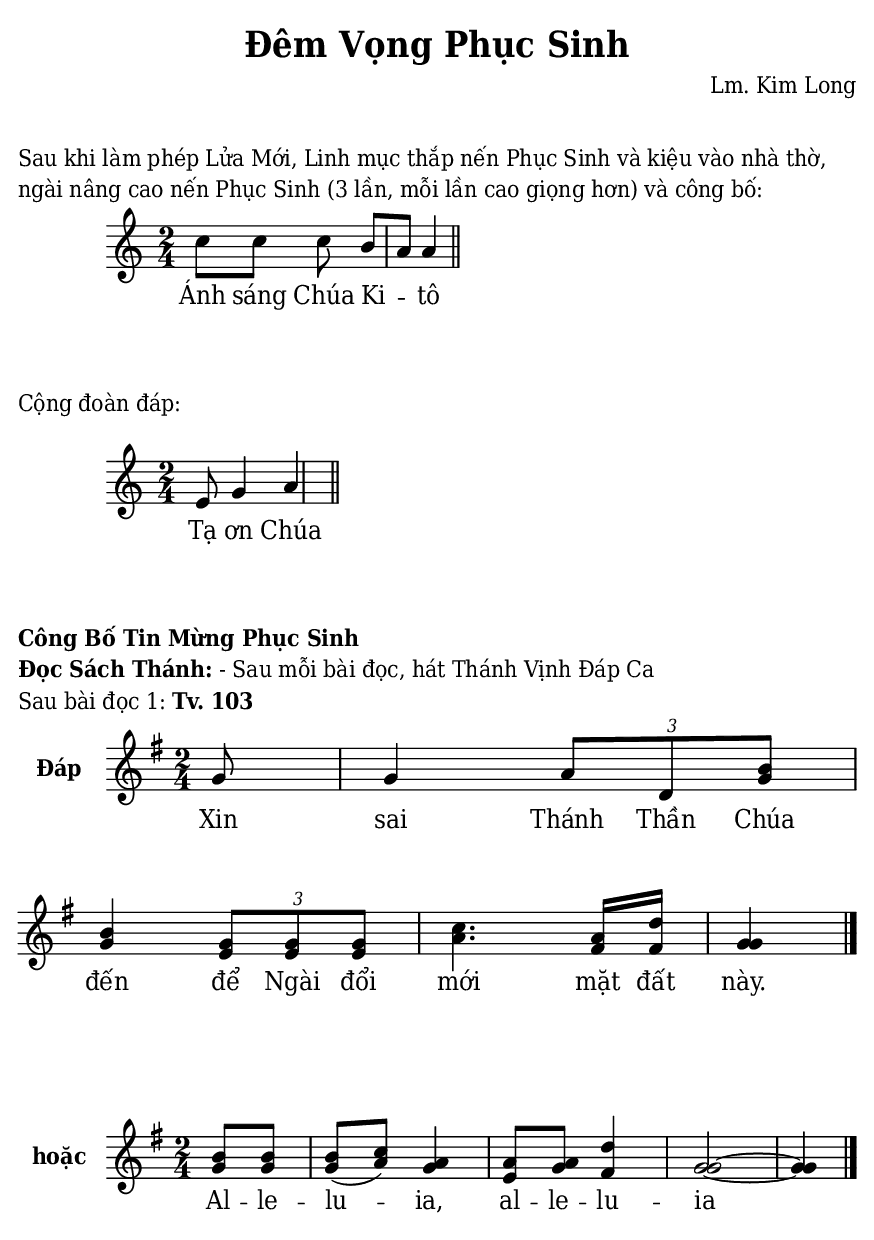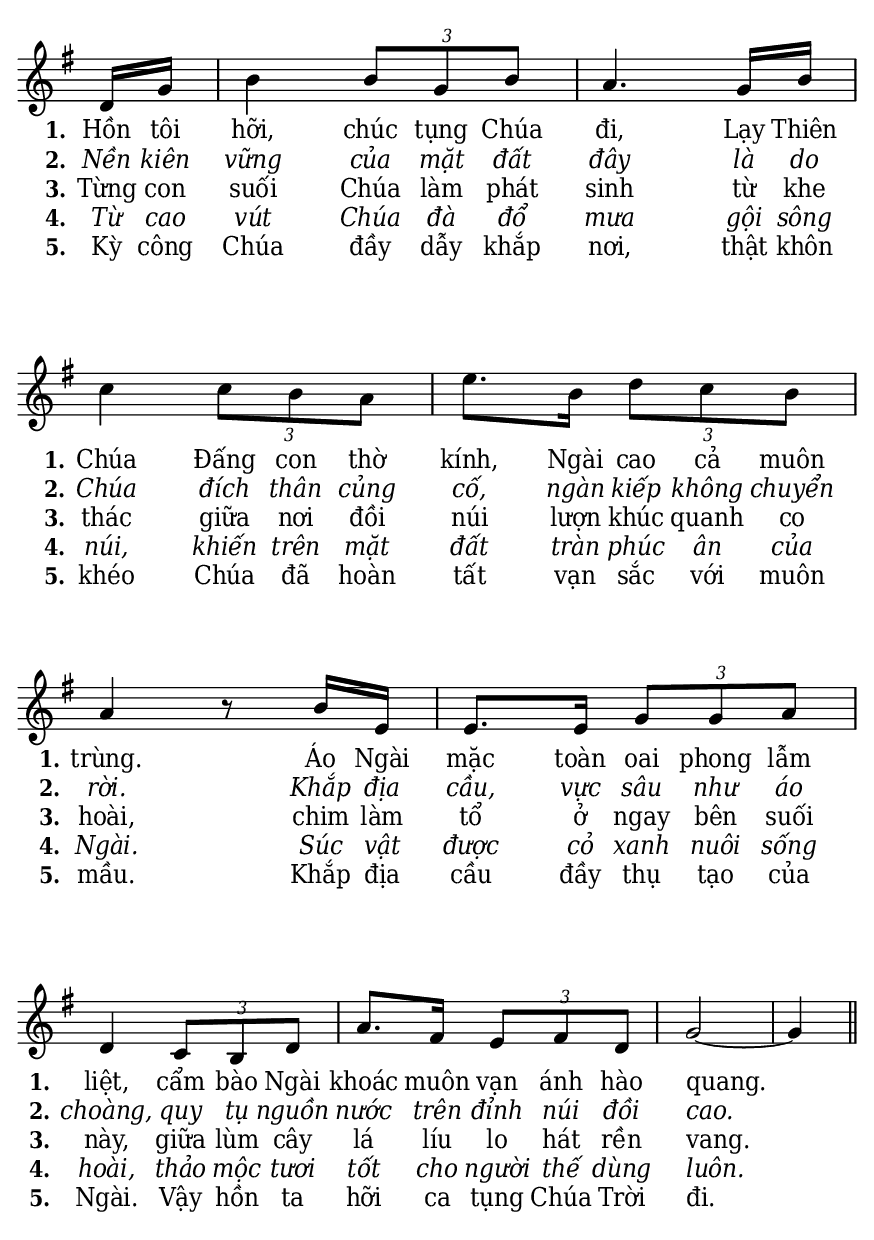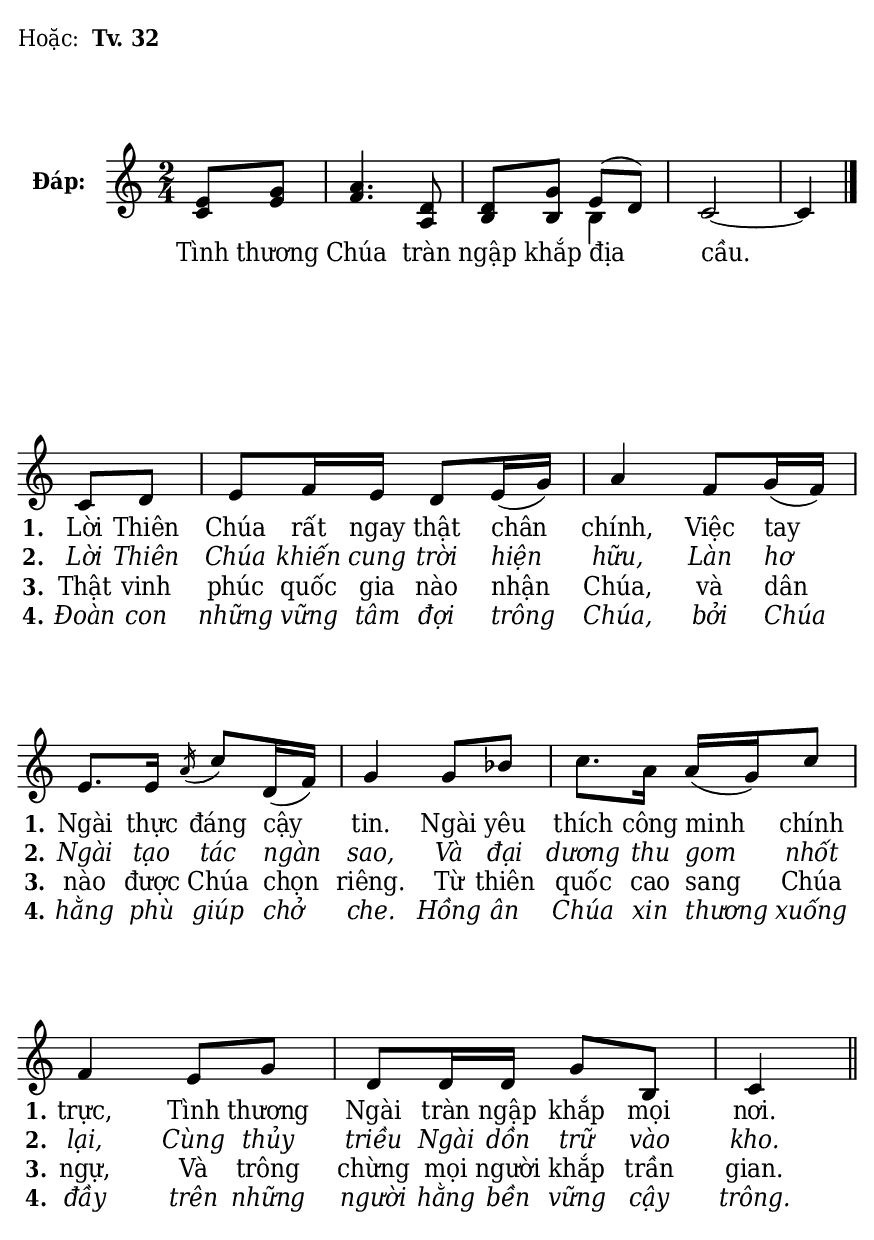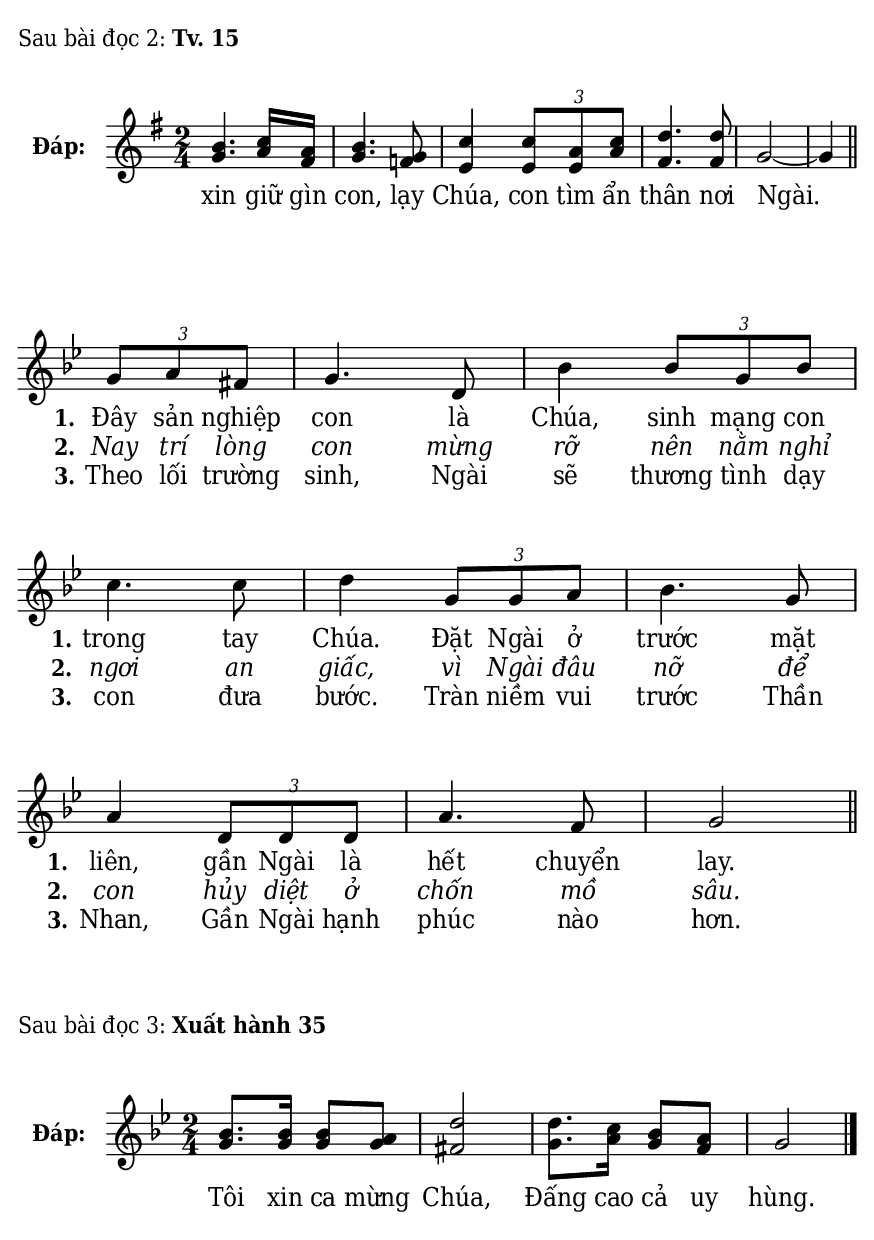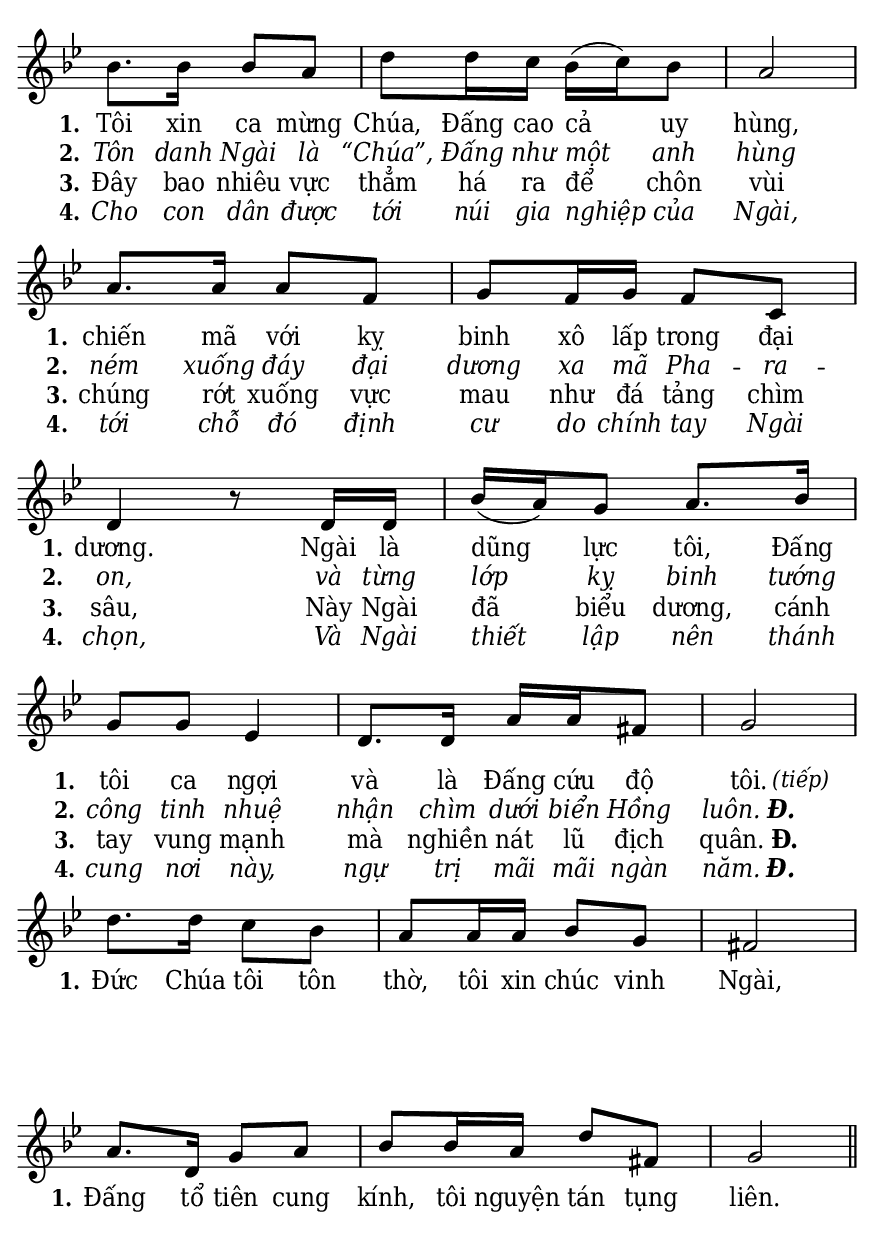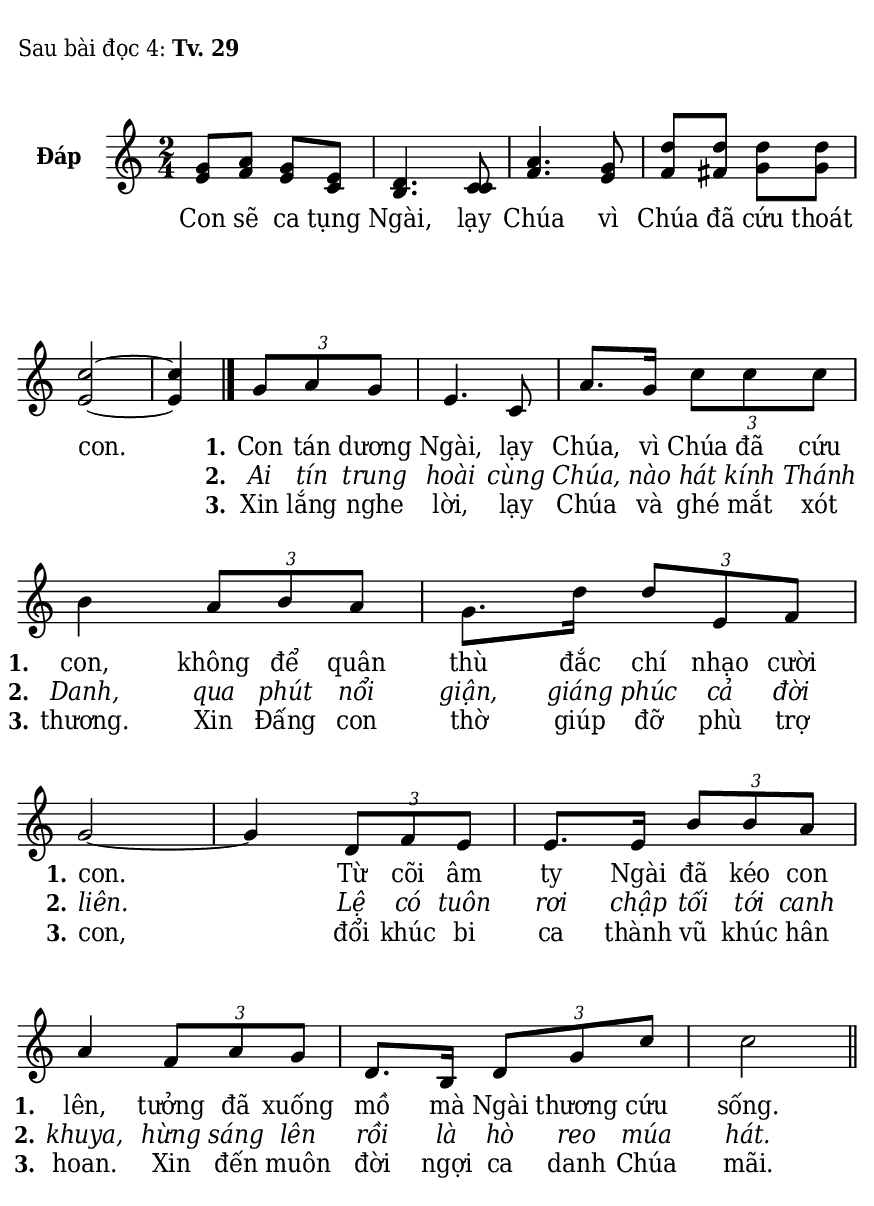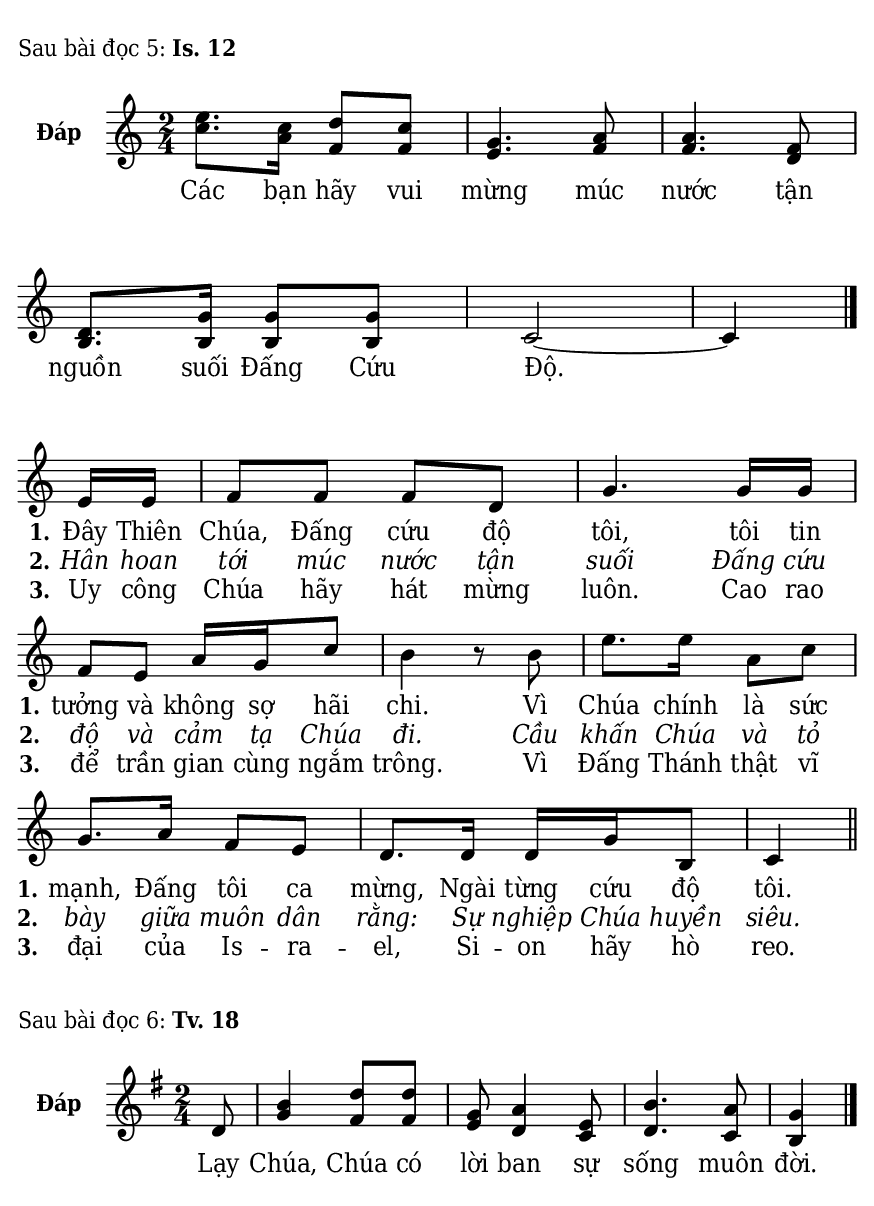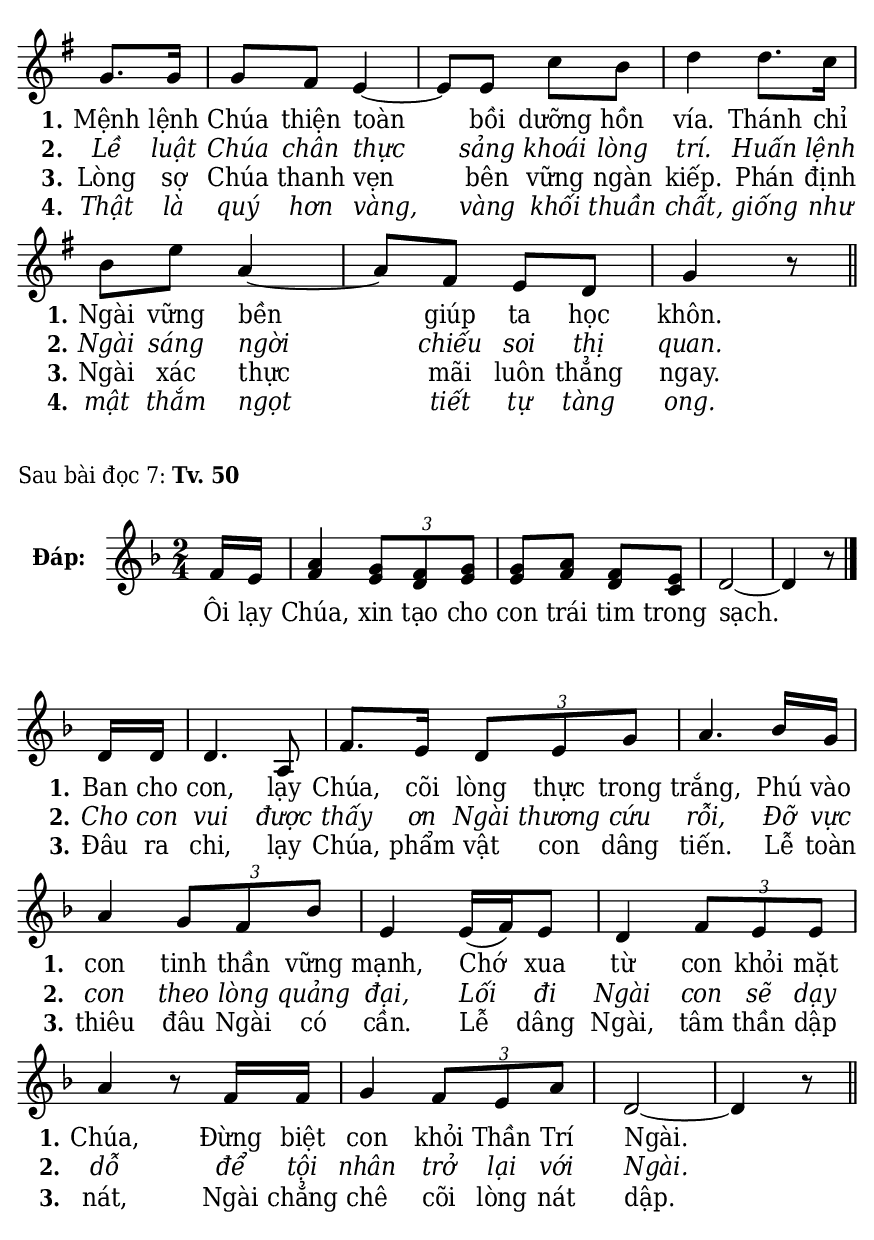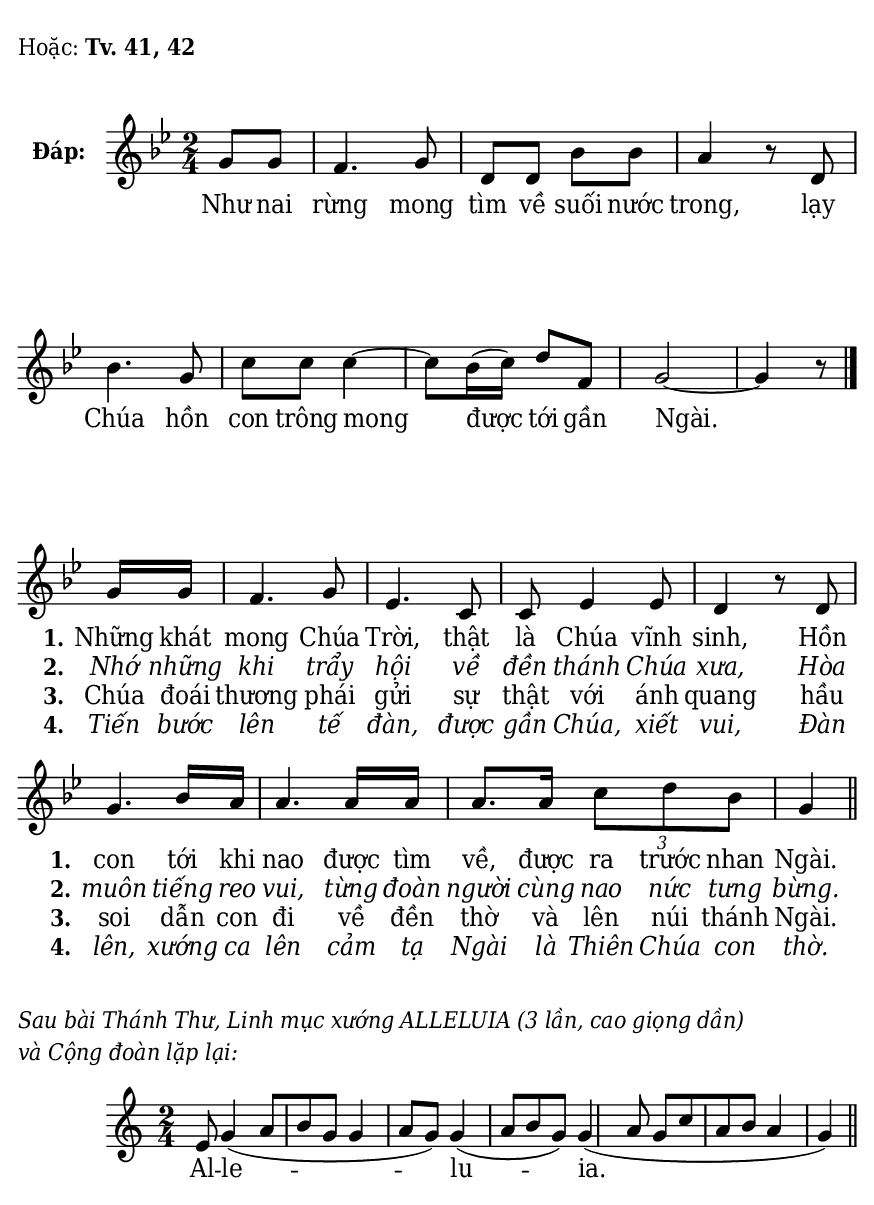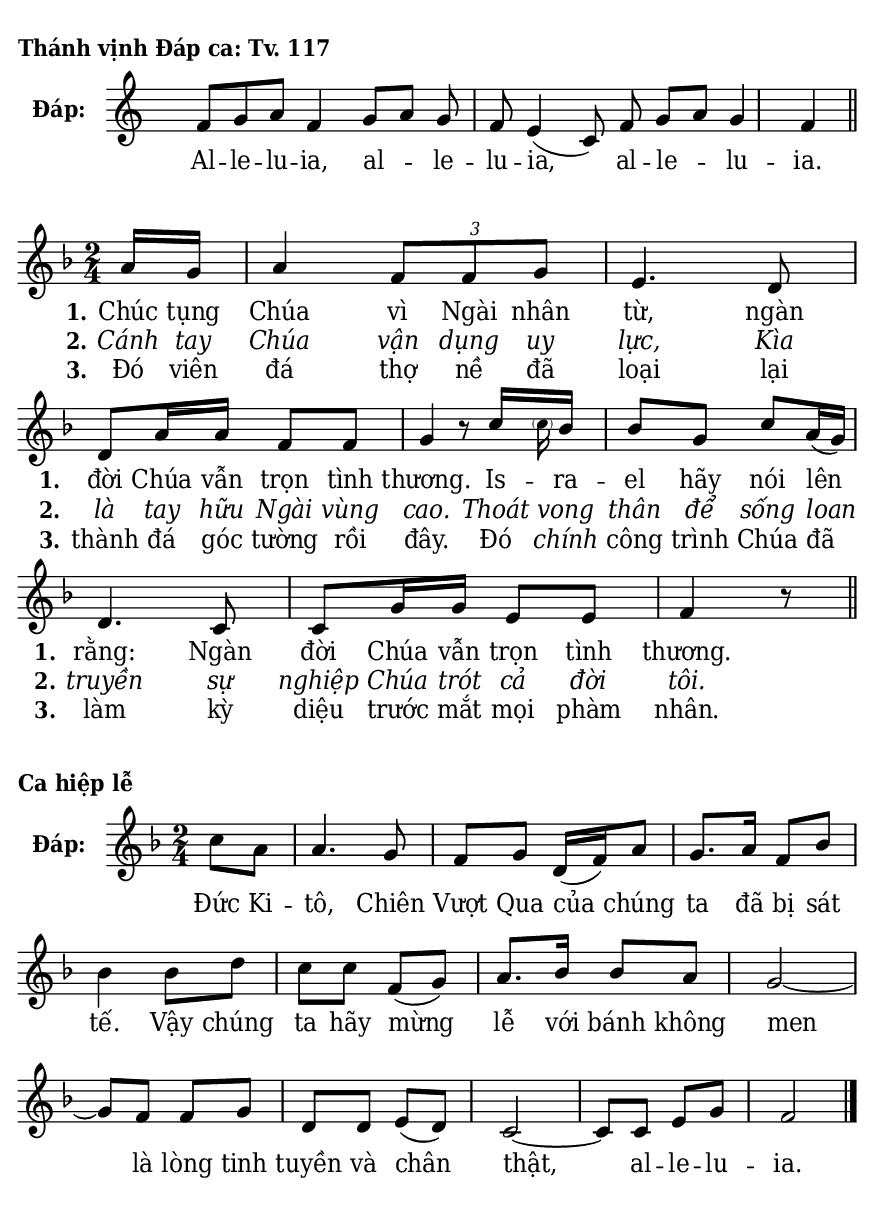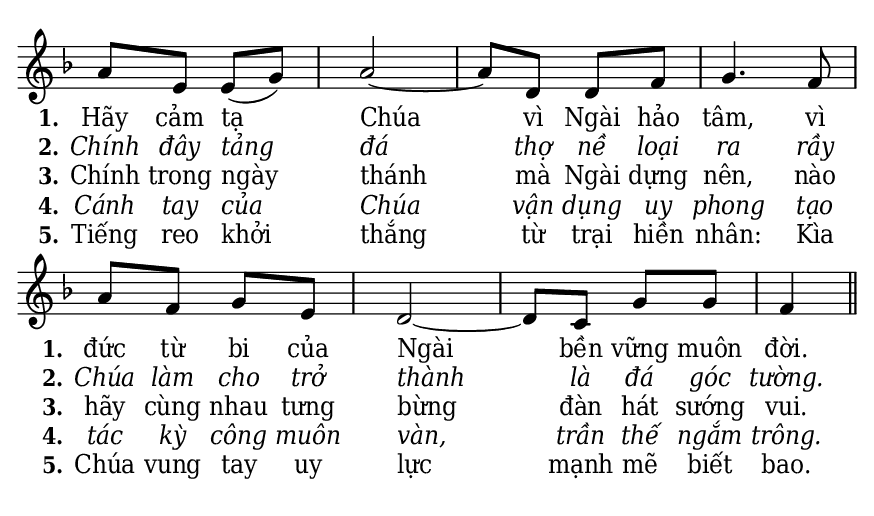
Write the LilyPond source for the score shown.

% Cài đặt chung
\version "2.22.1"
\include "english.ly"

\header {
  title = "Đêm Vọng Phục Sinh"
  composer = "Lm. Kim Long"
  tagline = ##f
}

% mã nguồn cho những chức năng chưa hỗ trợ trong phiên bản lilypond hiện tại
% cung cấp bởi cộng đồng lilypond khi gửi email đến lilypond-user@gnu.org
% in số phiên khúc trên mỗi dòng
#(define (add-grob-definition grob-name grob-entry)
     (set! all-grob-descriptions
           (cons ((@@ (lily) completize-grob-entry)
                  (cons grob-name grob-entry))
                 all-grob-descriptions)))

#(add-grob-definition
    'StanzaNumberSpanner
    `((direction . ,LEFT)
      (font-series . bold)
      (padding . 1.0)
      (side-axis . ,X)
      (stencil . ,ly:text-interface::print)
      (X-offset . ,ly:side-position-interface::x-aligned-side)
      (Y-extent . ,grob::always-Y-extent-from-stencil)
      (meta . ((class . Spanner)
               (interfaces . (font-interface
                              side-position-interface
                              stanza-number-interface
                              text-interface))))))

\layout {
    \context {
      \Global
      \grobdescriptions #all-grob-descriptions
    }
    \context {
      \Score
      \remove Stanza_number_align_engraver
      \consists
        #(lambda (context)
           (let ((texts '())
                 (syllables '()))
             (make-engraver
              (acknowledgers
               ((stanza-number-interface engraver grob source-engraver)
                  (set! texts (cons grob texts)))
               ((lyric-syllable-interface engraver grob source-engraver)
                  (set! syllables (cons grob syllables))))
              ((stop-translation-timestep engraver)
                 (for-each
                  (lambda (text)
                    (for-each
                     (lambda (syllable)
                       (ly:pointer-group-interface::add-grob
                        text
                        'side-support-elements
                        syllable))
                     syllables))
                  texts)
                 (set! syllables '())))))
    }
    \context {
      \Lyrics
      \remove Stanza_number_engraver
      \consists
        #(lambda (context)
           (let ((text #f)
                 (last-stanza #f))
             (make-engraver
              ((process-music engraver)
                 (let ((stanza (ly:context-property context 'stanza #f)))
                   (if (and stanza (not (equal? stanza last-stanza)))
                       (let ((column (ly:context-property context
'currentCommandColumn)))
                         (set! last-stanza stanza)
                         (if text
                             (ly:spanner-set-bound! text RIGHT column))
                         (set! text (ly:engraver-make-grob engraver
'StanzaNumberSpanner '()))
                         (ly:grob-set-property! text 'text stanza)
                         (ly:spanner-set-bound! text LEFT column)))))
              ((finalize engraver)
                 (if text
                     (let ((column (ly:context-property context
'currentCommandColumn)))
                       (ly:spanner-set-bound! text RIGHT column)))))))
      \override StanzaNumberSpanner.horizon-padding = 10000
    }
}

stanzaReminderOff =
  \temporary \override StanzaNumberSpanner.after-line-breaking =
     #(lambda (grob)
        ;; Can be replaced with (not (first-broken-spanner? grob)) in 2.23.
        (if (let ((siblings (ly:spanner-broken-into (ly:grob-original grob))))
              (and (pair? siblings)
                   (not (eq? grob (car siblings)))))
            (ly:grob-suicide! grob)))

stanzaReminderOn = \undo \stanzaReminderOff
% kết thúc mã nguồn

% Nhạc
nhacMauMot = \relative c'' {
  \key c \major
  \time 2/4
  c8 c c b \hide ([a]) a4 \bar "||"
}

nhacMauHai = \relative c' {
  \key c \major
  \time 2/4
  e8 g4 a \bar "||"
}

nhacMauBa = \relative c'' {
  \key g \major
  \time 2/4
  \partial 8 g8 |
  g4 \tuplet 3/2 { a8 d, <b' g> } |
  <<
    {
      b4 \tuplet 3/2 { g8 g g } |
      c4. a16 d |
      g,4 \bar "|."
    }
    {
      g4 \tuplet 3/2 { e8 e e } |
      a4. fs16 fs |
      g4
    }
  >>
}

nhacMauBon = \relative c'' {
  \key g \major
  \time 2/4
  <<
    {
      \partial 4 b8 b |
      b (c) a4 |
      a8 a d4 |
      g,2 ~ |
      g4 \bar "|."
    }
    {
      g8 g |
      g (a) g4 |
      e8 g fs4 |
      g2 ~ |
      g4
    }
  >>
  \break
  
  \partial 8 d16 g |
  b4 \tuplet 3/2 { b8 g b } |
  a4. g16 b |
  c4 \tuplet 3/2 { c8 b a } |
  e'8. b16 \tuplet 3/2 { d8 c b } |
  a4 r8 b16 e, |
  e8. e16 \tuplet 3/2 { g8 g a } |
  d,4 \tuplet 3/2 { c8 b d } |
  a'8. fs16 \tuplet 3/2 { e8 fs d } |
  g2 ~ |
  g4 \bar "||"
}

nhacMauNam = \relative c' {
  \key c \major
  \time 2/4
  \partial 4
  <<
    {
      e8 g |
      a4. d,8 |
      d g
    }
    {
      c,8 e |
      f4. a,8 |
      b b
    }
  >>
  <<
    {
      \voiceOne
      e (d)
    }
    \new Voice = "splitpart" {
      \voiceTwo
      b4
    }
  >>
  \oneVoice
  c2 ~ |
  c4 \bar "|." \break
  
  c8 d |
  e f16 e d8 e16 (g) |
  a4 f8 g16 (f) |
  e8. e16 \slashedGrace { a16 ( } c8) d,16 (f) |
  g4 g8 bf |
  c8. a16 a (g) c8 |
  f,4 e8 g |
  d d16 d g8 b, |
  c4 \bar "||"
}

nhacMauSau = \relative c'' {
  \key g \major
  \time 2/4
  <<
    {
      b4. c16 a |
      b4. g8 |
      c4 \tuplet 3/2 { c8 a c } |
      d4. d8 |
    }
    {
      g,4. a16 fs |
      g4. f!8 |
      e4 \tuplet 3/2 { e8 e a } |
      fs4. fs8 |
    }
  >>
  g2 ~ |
  \partial 4 g4 \bar "||" \break
  
  \set Staff.explicitKeySignatureVisibility = #end-of-line-invisible
  \set Staff.printKeyCancellation = ##f
  \key bf \major
  \partial 4 \tuplet 3/2 { g8 a fs } |
  g4. d8 |
  bf'4 \tuplet 3/2 { bf8 g bf } |
  c4. c8 |
  d4 \tuplet 3/2 { g,8 g a } |
  bf4. g8 |
  a4 \tuplet 3/2 { d,8 d d } |
  a'4. f8 |
  g2 \bar "||"
}

nhacMauBay = \relative c'' {
  \key bf \major
  \time 2/4
  <<
    {
      bf8. bf16 bf8 a |
      d2 |
      d8. c16 bf8 a |
    }
    {
      g8. g16 g8 g |
      fs2 |
      g8. a16 g8 f |
    }
  >>
  g2 \bar "|." \break
  
  bf8. bf16 bf8 a |
  d d16 c bf (c) bf8 |
  a2 |
  a8. a16 a8 f |
  g f16 g f8 c |
  d4 r8 d16 d |
  bf' (a) g8 a8. bf16 |
  g8 g ef4 |
  d8. d16 a' a fs8 |
  <> \tweak extra-offset #'(3 . -2.6) _\markup { \italic "(tiếp)" }
  g2
  d'8. d16 c8 bf |
  a a16 a bf8 g |
  fs2 |
  a8. d,16 g8 a |
  bf bf16 a d8 fs, |
  g2 \bar "||"
}

nhacMauTam = \relative c'' {
  \key c \major
  \time 2/4
  <<
    {
      g8 a g e |
      d4. c8 |
      a'4. g8 |
      d' d d d |
      c2 ~ |
      c4 \bar "|."
    }
    {
      e,8 f e c |
      b4. c8 |
      f4. e8 |
      f fs g g |
      e2 ~ |
      e4
    }
  >>
  \tuplet 3/2 { g8 a g } |
  e4. c8 |
  a'8. g16 \tuplet 3/2 { c8 c c } |
  b4 \tuplet 3/2 { a8 b a } |
  g8. d'16 \tuplet 3/2 { d8 e, f } | \break
  g2 ~ |
  g4 \tuplet 3/2 { d8 f e } |
  e8. e16 \tuplet 3/2 { b'8 b a } |
  a4 \tuplet 3/2 { f8 a g } |
  d8. b16 \tuplet 3/2 { d8 g c } |
  c2 \bar "||"
}

nhacMauChin = \relative c'' {
  \key c \major
  \time 2/4
  <<
    {
      e8. c16 d8 c |
      g4. a8 |
      a4. f8 |
      d8. g16 g8 g
    }
    {
      c8. a16 f8 f |
      e4. f8 |
      f4. d8 |
      b8. b16 b8 b
    }
  >>
  c2 ~ |
  \partial 4. c4 \bar "|."
  
  e16 e |
  f8 f f d |
  g4. g16 g |
  f8 e a16 g c8 |
  b4 r8 b |
  e8. e16 a,8 c |
  g8. a16 f8 e |
  d8. d16 d g b,8 |
  c4 \bar "||"
}

nhacMauMuoi = \relative c' {
  \key g \major
  \time 2/4
  \partial 8 d8 |
  <<
    {
      b'4 d8 d |
      g, a4 e8 |
      b'4. a8 |
      g4 \bar "|." \break
    }
    {
      g4 fs8 fs |
      e d4 c8 |
      d4. c8 |
      b4
    }
  >>
  g'8. g16 |
  g8 fs e4 ~ |
  e8 e c' b |
  d4 d8. c16 |
  b8 e a,4 ~ |
  a8 fs e d |
  g4 r8 \bar "||"
}

nhacMauMuoiMot = \relative c' {
  \key f \major
  \time 2/4
  \partial 8 f16 e |
  <<
    {
      a4 \tuplet 3/2 { g8 f g } |
      g8 a f e
    }
    {
      f4 \tuplet 3/2 { e8 d e } |
      e f d c
    }
  >>
  d2 ~ |
  d4 r8 \bar "|."
  
  d16 d |
  d4. a8 |
  f'8. e16 \tuplet 3/2 { d8 e g } |
  a4. bf16 g |
  a4 \tuplet 3/2 { g8 f bf } |
  e,4 e16 (f) e8 |
  d4 \tuplet 3/2 { f8 e e } |
  a4 r8 f16 f |
  g4 \tuplet 3/2 { f8 e a }  |
  d,2 ~ |
  d4 r8 \bar "||"
}

nhacMauMuoiHai = \relative c'' {
  \key bf \major
  \time 2/4
  \partial 4 g8 g |
  f4. g8 |
  d d bf' bf |
  a4 r8 d, |
  bf'4. g8 |
  c c c4 ~ |
  c8 bf16 (c) d8 f, |
  g2 ~ |
  g4 r8 \bar "|." \break
  
  g16 g |
  f4. g8 |
  ef4. c8 |
  c ef4 ef8 |
  d4 r8 d |
  g4. bf16 a |
  a4. a16 a |
  a8. a16 \tuplet 3/2 { c8 d bf } |
  g4 \bar "||"
}

nhacMauMuoiBa = \relative c' {
  \key c \major
  \time 2/4
  e8 g4 ( a8 [b g] g4 a8 [g])
  g4 (a8 [b g])
  g4 (a8 g [c a b] a4 g) \bar "||"
}

nhacMauMuoiBon = \relative c' {
  f8 g a f4 g8 \hide ([a]) g f e4 (c8) f g \hide ([a]) g4 f \bar "||"
}

nhacMauMuoiLam = \relative c'' {
  \key f \major
  \time 2/4
  \partial 8 a16 g |
  a4 \tuplet 3/2 { f8 f g } |
  e4. d8 |
  d a'16 a f8 f |
  g4 r8 \once \stemUp c16
  <<
    {
      \voiceOne
       bf16
    }
    \new Voice = "splitpart" {
      \voiceTwo
      \once \override NoteColumn.force-hshift = #-1.6
      \tweak font-size #-2
      \parenthesize
      c16
    }
  >>
  \oneVoice
  \stemNeutral
  bf8 g c a16 (g) |
  d4. c8 |
  c g'16 g e8 e |
  f4 r8 \bar "||"
}

nhacMauMuoiSau = \relative c'' {
  \key f \major
  \time 2/4
  \partial 4 c8 a |
  a4. g8 |
  f g d16 (f) a8 |
  g8. a16 f8 bf |
  bf4 bf8 d |
  c c f, (g) |
  a8. bf16 bf8 a |
  g2 ~ |
  g8 f f g |
  d d e (d) |
  c2 ~ |
  c8 c e g |
  f2 \bar "|." \pageBreak
  
  a8 e e (g) |
  a2 ~ |
  a8 d, d f |
  g4. f8 |
  a f g e |
  d2 ~ |
  d8 c g' g |
  f4 \bar "||"
}

% Lời
loiMauMot = \lyricmode {
  Ánh sáng Chúa Ki -- tô
}

loiMauHai = \lyricmode {
  Tạ ơn Chúa
}

loiMauBa = \lyricmode {
  Xin sai Thánh Thần Chúa đến để Ngài đổi mới mặt đất này.
}

loiMauBon = \lyricmode {
  Al -- le -- lu -- ia,
  al -- le -- lu -- ia
  <<
    {
      \set stanza = "1."
      Hồn tôi hỡi, chúc tụng Chúa đi,
      Lạy Thiên Chúa Đấng con thờ kính,
      Ngài cao cả muôn trùng.
      Áo Ngài mặc toàn oai phong lẫm liệt,
      cẩm bào Ngài khoác muôn vạn ánh hào quang.
    }
    \new Lyrics {
      \set associatedVoice = "beSop"
      \set stanza = "2."
      \override Lyrics.LyricText.font-shape = #'italic
      Nền kiên vững của mặt đất đây là do Chúa đích thân củng cố,
      ngàn kiếp không chuyển rời.
      Khắp địa cầu, vực sâu như áo choàng,
      quy tụ nguồn nước trên đỉnh núi đồi cao.
    }
    \new Lyrics {
      \set associatedVoice = "beSop"
      \set stanza = "3."
      Từng con suối Chúa làm phát sinh từ khe thác
      giữa nơi đồi núi lượn khúc quanh co hoài,
      chim làm tổ ở ngay bên suối này,
      giữa lùm cây lá líu lo hát rền vang.
    }
    \new Lyrics {
      \set associatedVoice = "beSop"
      \set stanza = "4."
      \override Lyrics.LyricText.font-shape = #'italic
      Từ cao vút Chúa đà đổ mưa gội sông núi,
      khiến trên mặt đất tràn phúc ân của Ngài.
      Súc vật được cỏ xanh nuôi sống hoài,
      thảo mộc tươi tốt cho người thế dùng luôn.
    }
    \new Lyrics {
      \set associatedVoice = "beSop"
      \set stanza = "5."
      Kỳ công Chúa đầy dẫy khắp nơi,
      thật khôn khéo Chúa đã hoàn tất vạn sắc với muôn mầu.
      Khắp địa cầu đầy thụ tạo của Ngài.
      Vậy hồn ta hỡi ca tụng Chúa Trời đi.
    }
  >>
}

loiMauNam = \lyricmode {
  Tình thương Chúa tràn ngập khắp địa cầu.
  <<
    {
      \set stanza = "1."
      Lời Thiên Chúa rất ngay thật chân chính,
      Việc tay Ngài thực đáng cậy tin.
      Ngài yêu thích công minh chính trực,
      Tình thương Ngài tràn ngập khắp mọi nơi.
    }
    \new Lyrics {
      \set associatedVoice = "beSop"
      \set stanza = "2."
      \override Lyrics.LyricText.font-shape = #'italic
      Lời Thiên Chúa khiến cung trời hiện hữu,
      Làn hơ Ngài tạo tác ngàn sao,
      Và đại dương thu gom nhốt lại,
      Cùng thủy triều Ngài dồn trữ vào kho.
    }
    \new Lyrics {
      \set associatedVoice = "beSop"
      \set stanza = "3."
      Thật vinh phúc quốc gia nào nhận Chúa, 
      và dân nào được Chúa chọn riêng.
      Từ thiên quốc cao sang Chúa ngự,
      Và trông chừng mọi người khắp trần gian.
    }
    \new Lyrics {
      \set associatedVoice = "beSop"
      \set stanza = "4."
      \override Lyrics.LyricText.font-shape = #'italic
      Đoàn con những vững tâm đợi trông Chúa,
      bởi Chúa hằng phù giúp chở che.
      Hồng ân Chúa xin thương xuống đầy
      trên những người hằng bền vững cậy trông.
    }
  >>
}

loiMauSau = \lyricmode {
  xin giữ gìn con, lạy Chúa, con tìm ẩn thân nơi Ngài.
  <<
    {
      \set stanza = "1."
      Đây sản nghiệp con là Chúa,
      sinh mạng con trong tay Chúa.
      Đặt Ngài ở trước mặt liên,
      gần Ngài là hết chuyển lay.
    }
    \new Lyrics {
      \set associatedVoice = "beSop"
      \set stanza = "2."
      \override Lyrics.LyricText.font-shape = #'italic
      Nay trí lòng con mừng rỡ nên nằm nghỉ ngơi an giấc,
      vì Ngài đâu nỡ để con hủy diệt ở chốn mồ sâu.
    }
    \new Lyrics {
      \set associatedVoice = "beSop"
      \set stanza = "3."
      Theo lối trường sinh, Ngài sẽ thương tình dạy con đưa bước.
      Tràn niềm vui trước Thần Nhan,
      Gần Ngài hạnh phúc nào hơn.
    }
  >>
}

loiMauBay = \lyricmode {
  Tôi xin ca mừng Chúa, Đấng cao cả uy hùng.
  <<
    {
      \set stanza = "1."
      Tôi xin ca mừng Chúa,
      Đấng cao cả uy hùng,
      chiến mã với kỵ binh xô lấp trong đại dương.
      Ngài là dũng lực tôi,
      Đấng tôi ca ngợi và là Đấng cứu độ tôi.
    }
    \new Lyrics {
      \set associatedVoice = "beSop"
      \set stanza = "2."
      \override Lyrics.LyricText.font-shape = #'italic
      Tôn danh Ngài là “Chúa”,
      Đấng như một anh hùng
      ném xuống đáy đại dương xa mã Pha -- ra -- on,
      và từng lớp kỵ binh tướng công tinh nhuệ
      nhận chìm dưới biển Hồng
      \markup { "luôn." \bold "Đ." }
    }
    \new Lyrics {
      \set associatedVoice = "beSop"
      \set stanza = "3."
      Đây bao nhiêu vực thẳm há ra để chôn vùi
      chúng rớt xuống vực mau như đá tảng chìm sâu,
      Này Ngài đã biểu dương,
      cánh tay vung mạnh mà nghiền nát lũ địch
      \markup { "quân." \bold "Đ." }
    }
    \new Lyrics {
      \set associatedVoice = "beSop"
      \set stanza = "4."
      \override Lyrics.LyricText.font-shape = #'italic
      Cho con dân được tới núi gia nghiệp của Ngài,
      tới chỗ đó định cư do chính tay Ngài chọn,
      Và Ngài thiết lập nên thánh cung nơi này,
      ngự trị mãi mãi ngàn
      \markup { "năm." \bold "Đ." }
    }
  >>
  \stanzaReminderOff
  Đức Chúa tôi tôn thờ, tôi xin chúc vinh Ngài,
  Đấng tổ tiên cung kính,
  tôi nguyện tán tụng liên.
}

loiMauTam = \lyricmode {
  Con sẽ ca tụng Ngài, lạy Chúa vì Chúa đã cứu thoát con.
  <<
    {
      \set stanza = "1."
      Con tán dương Ngài, lạy Chúa, vì Chúa đã cứu con,
      không để quân thù đắc chí nhạo cười con.
      Từ cõi âm ty Ngài đã kéo con lên,
      tưởng đã xuống mồ mà Ngài thương cứu sống.
    }
    \new Lyrics {
      \set associatedVoice = "beSop"
      \set stanza = "2."
      \override Lyrics.LyricText.font-shape = #'italic
      Ai tín trung hoài cùng Chúa, nào hát kính Thánh Danh,
      qua phút nổi giận, giáng phúc cả đời liên.
      Lệ có tuôn rơi chập tối tới canh khuya,
      hừng sáng lên rồi là hò reo múa hát.
    }
    \new Lyrics {
      \set associatedVoice = "beSop"
      \set stanza = "3."
      Xin lắng nghe lời, lạy Chúa và ghé mắt xót thương.
      Xin Đấng con thờ giúp đỡ phù trợ con,
      đổi khúc bi ca thành vũ khúc hân hoan.
      Xin đến muôn đời ngợi ca danh Chúa mãi.
    }
  >>
}

loiMauChin = \lyricmode {
  Các bạn hãy vui mừng múc nước tận nguồn suối Đấng Cứu Độ.
  <<
    {
      \set stanza = "1."
      Đây Thiên Chúa, Đấng cứu độ tôi,
      tôi tin tưởng và không sợ hãi chi.
      Vì Chúa chính là sức mạnh, Đấng tôi ca mừng,
      Ngài từng cứu độ tôi.
    }
    \new Lyrics {
      \set associatedVoice = "beSop"
      \set stanza = "2."
      \override Lyrics.LyricText.font-shape = #'italic
      Hân hoan tới múc nước tận suối Đấng cứu độ
      và cảm tạ Chúa đi.
      Cầu khấn Chúa và tỏ bày giữa muôn dân rằng:
      Sự nghiệp Chúa huyền siêu.
    }
    \new Lyrics {
      \set associatedVoice = "beSop"
      \set stanza = "3."
      Uy công Chúa hãy hát mừng luôn.
      Cao rao để trần gian cùng ngắm trông.
      Vì Đấng Thánh thật vĩ đại của Is -- ra -- el,
      Si -- on hãy hò reo.
    }
  >>
}

loiMauMuoi = \lyricmode {
  Lạy Chúa, Chúa có lời ban sự sống muôn đời.
  <<
    {
      \set stanza = "1."
      Mệnh lệnh Chúa thiện toàn bồi dưỡng hồn vía.
      Thánh chỉ Ngài vững bền giúp ta học khôn.
    }
    \new Lyrics {
      \set associatedVoice = "beSop"
      \set stanza = "2."
      \override Lyrics.LyricText.font-shape = #'italic
      Lề luật Chúa chân thực sảng khoái lòng trí.
      Huấn lệnh Ngài sáng ngời chiếu soi thị quan.
    }
    \new Lyrics {
      \set associatedVoice = "beSop"
      \set stanza = "3."
      Lòng sợ Chúa thanh vẹn bên vững ngàn kiếp.
      Phán định Ngài xác thực mãi luôn thẳng ngay.
    }
    \new Lyrics {
      \set associatedVoice = "beSop"
      \set stanza = "4."
      \override Lyrics.LyricText.font-shape = #'italic
      Thật là quý hơn vàng, vàng khối thuần chất,
      giống như mật thắm ngọt tiết tự tàng ong.
    }
  >>
}

loiMauMuoiMot = \lyricmode {
  Ôi lạy Chúa, xin tạo cho con trái tim trong sạch.
  <<
    {
      \set stanza = "1."
      Ban cho con, lạy Chúa, cõi lòng thực trong trắng,
      Phú vào con tinh thần vững mạnh,
      Chớ xua từ con khỏi mặt Chúa,
      Đừng biệt con khỏi Thần Trí Ngài.
    }
    \new Lyrics {
      \set associatedVoice = "beSop"
      \set stanza = "2."
      \override Lyrics.LyricText.font-shape = #'italic
      Cho con vui được thấy ơn Ngài thương cứu rỗi,
      Đỡ vực con theo lòng quảng đại,
      Lối đi Ngài con sẽ dạy dỗ để tội nhân trở lại với Ngài.
    }
    \new Lyrics {
      \set associatedVoice = "beSop"
      \set stanza = "3."
      Đâu ra chi, lạy Chúa, phẩm vật con dâng tiến.
      Lễ toàn thiêu đâu Ngài có cần.
      Lễ dâng Ngài, tâm thần dập nát,
      Ngài chẳng chê cõi lòng nát dập.
    }
  >>
}

loiMauMuoiHai = \lyricmode {
  Như nai rừng mong tìm về suối nước trong,
  lạy Chúa hồn con trông mong được tới gần Ngài.
  <<
    {
      \set stanza = "1."
      Những khát mong Chúa Trời,
      thật là Chúa vĩnh sinh,
      Hồn con tới khi nao được tìm về,
      được ra trước nhan Ngài.
    }
    \new Lyrics {
      \set associatedVoice = "beSop"
      \set stanza = "2."
      \override Lyrics.LyricText.font-shape = #'italic
      Nhớ những khi trẩy hội về đền thánh Chúa xưa,
      Hòa muôn tiếng reo vui,
      từng đoàn người cùng nao nức tưng bừng.
    }
    \new Lyrics {
      \set associatedVoice = "beSop"
      \set stanza = "3."
      Chúa đoái thương phái gửi sự thật với ánh quang
      hầu soi dẫn con đi về đền thờ và lên núi thánh Ngài.
    }
    \new Lyrics {
      \set associatedVoice = "beSop"
      \set stanza = "4."
      \override Lyrics.LyricText.font-shape = #'italic
      Tiến bước lên tế đàn,
      được gần Chúa, xiết vui,
      Đàn lên, xướng ca lên cảm tạ Ngài là Thiên Chúa con thờ.
    }
  >>
}

loiMauMuoiBa = \lyricmode {
  Al -- le -- lu -- ia.
}

loiMauMuoiBon = \lyricmode {
  Al -- le -- lu -- ia, al -- le -- lu -- ia, al -- le -- lu -- ia.
}

loiMauMuoiLam = \lyricmode {
<<
    {
      \set stanza = "1."
      Chúc tụng Chúa vì Ngài nhân từ,
      ngàn đời Chúa vẫn trọn tình thương.
      Is -- ra -- el hãy nói lên rằng:
      Ngàn đời Chúa vẫn trọn tình thương.
    }
    \new Lyrics {
      \set associatedVoice = "beSop"
      \set stanza = "2."
      \override Lyrics.LyricText.font-shape = #'italic
      Cánh tay Chúa vận dụng uy lực,
      Kìa là tay hữu Ngài vùng cao.
      Thoát vong thân để sống loan truyền
      sự nghiệp Chúa trót cả đời tôi.
    }
    \new Lyrics {
      \set associatedVoice = "beSop"
      \set stanza = "3."
      Đó viên đá thợ nề đã loại
      lại thành đá góc tường rồi đây.
      Đó \markup { \italic "chính" } công trình Chúa đã làm
      kỳ diệu trước mắt mọi phàm nhân.
    }
  >>
}

loiMauMuoiSau = \lyricmode {
  Đức Ki -- tô, Chiên Vượt Qua của chúng ta đã bị sát tế.
  Vậy chúng ta hãy mừng lễ với bánh không men
  là lòng tinh tuyền và chân thật,
  al -- le -- lu -- ia.
  <<
    {
      \set stanza = "1."
      Hãy cảm tạ Chúa vì Ngài hảo tâm,
      vì đức từ bi của Ngài bền vững muôn đời.
    }
    \new Lyrics {
      \set associatedVoice = "beSop"
      \set stanza = "2."
      \override Lyrics.LyricText.font-shape = #'italic
      Chính đây tảng đá thợ nề loại ra
      rầy Chúa làm cho trở thành là đá góc tường.
    }
    \new Lyrics {
      \set associatedVoice = "beSop"
      \set stanza = "3."
      Chính trong ngày thánh mà Ngài dựng nên,
      nào hãy cùng nhau tưng bừng đàn hát sướng vui.
    }
    \new Lyrics {
      \set associatedVoice = "beSop"
      \set stanza = "4."
      \override Lyrics.LyricText.font-shape = #'italic
      Cánh tay của Chúa vận dụng uy phong
      tạo tác kỳ công muôn vàn, trần thế ngắm trông.
    }
    \new Lyrics {
      \set associatedVoice = "beSop"
      \set stanza = "5."
      Tiếng reo khởi thắng từ trại hiền nhân:
      Kìa Chúa vung tay uy lực mạnh mẽ biết bao.
    }
  >>
}

% Dàn trang
\paper {
  #(set-paper-size "a5")
  top-margin = 3\mm
  bottom-margin = 3\mm
  left-margin = 3\mm
  right-margin = 3\mm
  indent = #0
  #(define fonts
	 (make-pango-font-tree "Deja Vu Serif Condensed"
	 		       "Deja Vu Serif Condensed"
			       "Deja Vu Serif Condensed"
			       (/ 20 20)))
  print-page-number = ##f
  page-count = 11
}

\markup {
  \vspace #2
  \column {
    \left-align {
      \line {
        "Sau khi làm phép Lửa Mới, Linh mục thắp nến Phục Sinh và kiệu vào nhà thờ,"
      }
      \line {
        "ngài nâng cao nến Phục Sinh (3 lần, mỗi lần cao giọng hơn) và công bố:"
      }
    }
  }
}

\score {
  <<
    \new Staff <<
        \clef treble
        \new Voice = beSop {
          \nhacMauMot
        }
      \new Lyrics \lyricsto beSop \loiMauMot
    >>
  >>
  \layout {
    indent = 15
    \override Lyrics.LyricSpace.minimum-distance = #0.6
    \override Score.BarNumber.break-visibility = ##(#f #f #f)
    \override Score.SpacingSpanner.uniform-stretching = ##t
    \set Score.defaultBarType = ""
    \set Score.barAlways = ##t
    ragged-last = ##t
  }
}

\markup {
  "Cộng đoàn đáp:"
}

\score {
  <<
    \new Staff <<
        \clef treble
        \new Voice = beSop {
          \nhacMauHai
        }
      \new Lyrics \lyricsto beSop \loiMauHai
    >>
  >>
  \layout {
    indent = 15
    \override Lyrics.LyricSpace.minimum-distance = #0.7
    \override Score.BarNumber.break-visibility = ##(#f #f #f)
    \override Score.SpacingSpanner.uniform-stretching = ##t
    \override LyricHyphen.minimum-distance = #1.5
    \set Score.defaultBarType = ""
    \set Score.barAlways = ##t
    ragged-last = ##t
  }
}

\markup {
  \vspace #2
  \column {
    \left-align {
      \line {
        \bold "Công Bố Tin Mừng Phục Sinh"
      }
      \line {
        \bold "Đọc Sách Thánh:" \normal-text "- Sau mỗi bài đọc, hát Thánh Vịnh Đáp Ca"
      }
      \line {
        "Sau bài đọc 1:" \bold "Tv. 103"
      }
    }
  }
}

\score {
  <<
    \new Staff \with {
      instrumentName = \markup { \bold "Đáp" }} <<
        \clef treble
        \new Voice = beSop {
          \nhacMauBa
        }
      \new Lyrics \lyricsto beSop \loiMauBa
    >>
  >>
  \layout {
    indent = 15
    \override Lyrics.LyricSpace.minimum-distance = #0.7
    \override Score.BarNumber.break-visibility = ##(#f #f #f)
    \override Score.SpacingSpanner.uniform-stretching = ##t
    \override LyricHyphen.minimum-distance = #1.5
    ragged-last = ##f
  }
}

\score {
  <<
    \new Staff \with {
      instrumentName = \markup { \bold "hoặc" }} <<
        \clef treble
        \new Voice = beSop {
          \nhacMauBon
        }
      \new Lyrics \lyricsto beSop \loiMauBon
    >>
  >>
  \layout {
    indent = 15
    \override Lyrics.LyricSpace.minimum-distance = #0.6
    \override Score.BarNumber.break-visibility = ##(#f #f #f)
    \override Score.SpacingSpanner.uniform-stretching = ##t
    ragged-last = ##f
  }
}

\pageBreak

\markup {
  %\vspace #2
  "Hoặc: " \bold "Tv. 32"
}

\score {
  <<
    \new Staff \with {
      instrumentName = \markup { \bold "Đáp:" }} <<
        \clef treble
        \new Voice = beSop {
          \nhacMauNam
        }
      \new Lyrics \lyricsto beSop \loiMauNam
    >>
  >>
  \layout {
    indent = 15
    \override Lyrics.LyricSpace.minimum-distance = #0.7
    \override LyricHyphen.minimum-distance = #1
    \override Score.BarNumber.break-visibility = ##(#f #f #f)
    \override Score.SpacingSpanner.uniform-stretching = ##t
    ragged-last = ##f
  }
}

\pageBreak

\markup {
  %\vspace #2
  "Sau bài đọc 2:" \bold "Tv. 15"
}

\score {
  <<
    \new Staff \with {
      instrumentName = \markup { \bold "Đáp:" }} <<
        \clef treble
        \new Voice = beSop {
          \nhacMauSau
        }
      \new Lyrics \lyricsto beSop \loiMauSau
    >>
  >>
  \layout {
    indent = 15
    \override Lyrics.LyricSpace.minimum-distance = #0.7
    \override Score.BarNumber.break-visibility = ##(#f #f #f)
    \override Score.SpacingSpanner.uniform-stretching = ##t
    ragged-last = ##f
  }
}

%\pageBreak

\markup {
  \vspace #2
  "Sau bài đọc 3:" \bold "Xuất hành 35"
}

\score {
  <<
    \new Staff \with {
      instrumentName = \markup { \bold "Đáp:" }} <<
        \clef treble
        \new Voice = beSop {
          \nhacMauBay
        }
      \new Lyrics \lyricsto beSop \loiMauBay
    >>
  >>
  \layout {
    indent = 15
    \override Lyrics.LyricSpace.minimum-distance = #0.7
    \override Score.BarNumber.break-visibility = ##(#f #f #f)
    \override Score.SpacingSpanner.uniform-stretching = ##t
    ragged-last = ##f
  }
}

\pageBreak

\markup {
  \vspace #2
  "Sau bài đọc 4:" \bold "Tv. 29"
}


\score {
  <<
    \new Staff \with {
      instrumentName = \markup { \bold "Đáp" }} <<
        \clef treble
        \new Voice = beSop {
          \nhacMauTam
        }
      \new Lyrics \lyricsto beSop \loiMauTam
    >>
  >>
  \layout {
    indent = 15
    \override Lyrics.LyricSpace.minimum-distance = #0.7
    \override Score.BarNumber.break-visibility = ##(#f #f #f)
    \override Score.SpacingSpanner.uniform-stretching = ##t
    ragged-last = ##f
  }
}

\pageBreak

\markup {
  \vspace #2
  "Sau bài đọc 5:" \bold "Is. 12"
}

\score {
  <<
    \new Staff \with {
      instrumentName = \markup { \bold "Đáp" }} <<
        \clef treble
        \new Voice = beSop {
          \nhacMauChin
        }
      \new Lyrics \lyricsto beSop \loiMauChin
    >>
  >>
  \layout {
    indent = 15
    \override Lyrics.LyricSpace.minimum-distance = #0.8
    \override Score.BarNumber.break-visibility = ##(#f #f #f)
    \override Score.SpacingSpanner.uniform-stretching = ##t
    ragged-last = ##f
  }
}

\markup {
  \vspace #2
  "Sau bài đọc 6:" \bold "Tv. 18"
}

\score {
  <<
    \new Staff \with {
      instrumentName = \markup { \bold "Đáp" }} <<
        \clef treble
        \new Voice = beSop {
          \nhacMauMuoi
        }
      \new Lyrics \lyricsto beSop \loiMauMuoi
    >>
  >>
  \layout {
    indent = 15
    \override Lyrics.LyricSpace.minimum-distance = #0.8
    \override Score.BarNumber.break-visibility = ##(#f #f #f)
    \override Score.SpacingSpanner.uniform-stretching = ##t
    ragged-last = ##f
  }
}

\markup {
  \vspace #2
  "Sau bài đọc 7:" \bold "Tv. 50"
}

\score {
  <<
    \new Staff \with {
      instrumentName = \markup { \bold "Đáp:" }} <<
        \clef treble
        \new Voice = beSop {
          \nhacMauMuoiMot
        }
      \new Lyrics \lyricsto beSop \loiMauMuoiMot
    >>
  >>
  \layout {
    indent = 15
    \override Lyrics.LyricSpace.minimum-distance = #0.8
    \override Score.BarNumber.break-visibility = ##(#f #f #f)
    \override Score.SpacingSpanner.uniform-stretching = ##t
    ragged-last = ##f
  }
}

\pageBreak

\markup {
  \vspace #2
  "Hoặc:" \bold "Tv. 41, 42"
}

\score {
  <<
    \new Staff \with {
      instrumentName = \markup { \bold "Đáp:" }} <<
        \clef treble
        \new Voice = beSop {
          \nhacMauMuoiHai
        }
      \new Lyrics \lyricsto beSop \loiMauMuoiHai
    >>
  >>
  \layout {
    indent = 15
    \override Lyrics.LyricSpace.minimum-distance = #0.5
    \override Score.BarNumber.break-visibility = ##(#f #f #f)
    \override Score.SpacingSpanner.uniform-stretching = ##t
    ragged-last = ##f
  }
}

\markup {
  \vspace #2
  \column {
    \left-align {
      \line {
        \italic "Sau bài Thánh Thư, Linh mục xướng ALLELUIA (3 lần, cao giọng dần)"
      }
      \line {
        \italic "và Cộng đoàn lặp lại:"
      }
    }
  }
}

\score {
  <<
    \new Staff <<
        \clef treble
        \new Voice = beSop {
          \nhacMauMuoiBa
        }
      \new Lyrics \lyricsto beSop \loiMauMuoiBa
    >>
  >>
  \layout {
    indent = 15
    \override Lyrics.LyricSpace.minimum-distance = #0.8
    \override Score.BarNumber.break-visibility = ##(#f #f #f)
    \override Score.SpacingSpanner.uniform-stretching = ##t
    \set Score.defaultBarType = ""
    \set Score.barAlways = ##t
    ragged-last = ##f
  }
}

\pageBreak

\markup {
  \vspace #2
  \bold "Thánh vịnh Đáp ca: Tv. 117"
}

\score {
  <<
    \new Staff \with {
      instrumentName = \markup { \bold "Đáp:" }} <<
        \clef treble
        \new Voice = beSop {
          \nhacMauMuoiBon
        }
      \new Lyrics \lyricsto beSop \loiMauMuoiBon
    >>
  >>
  \layout {
    indent = 15
    \override Staff.TimeSignature.transparent = ##t
    \override Lyrics.LyricSpace.minimum-distance = #0.8
    \override Score.BarNumber.break-visibility = ##(#f #f #f)
    \override Score.SpacingSpanner.uniform-stretching = ##t
    \set Score.defaultBarType = ""
    \set Score.barAlways = ##t
    ragged-last = ##f
  }
}

\score {
  <<
    \new Staff <<
        \clef treble
        \new Voice = beSop {
          \nhacMauMuoiLam
        }
      \new Lyrics \lyricsto beSop \loiMauMuoiLam
    >>
  >>
  \layout {
    %indent = 15
    \override Lyrics.LyricSpace.minimum-distance = #0.8
    \override Score.BarNumber.break-visibility = ##(#f #f #f)
    \override Score.SpacingSpanner.uniform-stretching = ##t
    ragged-last = ##f
  }
}

\markup {
  \vspace #2
  \bold "Ca hiệp lễ"
}

\score {
  <<
    \new Staff \with {
      instrumentName = \markup { \bold "Đáp:" }} <<
        \clef treble
        \new Voice = beSop {
          \nhacMauMuoiSau
        }
      \new Lyrics \lyricsto beSop \loiMauMuoiSau
    >>
  >>
  \layout {
    indent = 15
    \override Lyrics.LyricSpace.minimum-distance = #0.8
    \override Score.BarNumber.break-visibility = ##(#f #f #f)
    \override Score.SpacingSpanner.uniform-stretching = ##t
    ragged-last = ##f
  }
}
